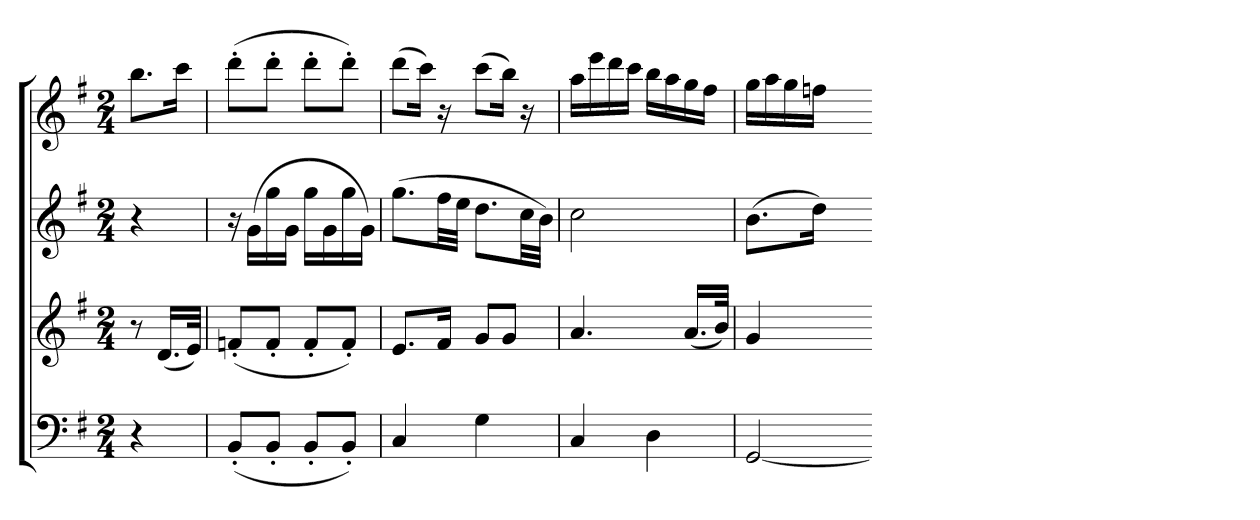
**kern	**kern	**kern	**kern
*part4	*part3	*part2	*part1
*staff4	*staff3	*staff2	*staff1
*clefF4	*clefG2	*clefG2	*clefG2
*k[f#]	*k[f#]	*k[f#]	*k[f#]
*G:	*G:	*G:	*G:
*M2/4	*M2/4	*M2/4	*M2/4
=	=	=	=
4r	8r	4r	8.bbL
.	(16.dLL	.	.
.	.	.	16cccJk
.	32eJJk)	.	.
=	=	=	=
(8BB'L	(8fn'L	16r	(8ddd'L
.	.	(16gLL	.
8BB'J	8f'J	16gg	8ddd'J
.	.	16gJJ	.
8BB'L	8f'L	16ggLL	8ddd'L
.	.	16g	.
8BB'J)	8f'J)	16gg	8ddd'J)
.	.	16gJJ)	.
=	=	=	=
4C	8.eL	(8.ggL	(8dddL
.	.	.	16cccJk)
.	16f#Jk	32ff#LL	16r
.	.	32eeJJJ	.
4G	8gL	8.ddL	(8cccL
.	8gJ	.	16bbJk)
.	.	32ccLL	16r
.	.	32bJJJ)	.
=	=	=	=
4C	4.a	2cc	16aaLL
.	.	.	16eee
.	.	.	16ddd
.	.	.	16cccJJ
4D	.	.	16bbLL
.	.	.	16aa
.	(16.aLL	.	16gg
.	.	.	16ff#JJ
.	32bJJk)	.	.
=	=	=	=
[2GG	4g	(8.bL	16ggLL
.	.	.	16aa
.	.	.	16gg
.	.	16ddJk)	16ffnJJ
.	4ryy	4ryy	4ryy
=-	=-	=-	=-
*-	*-	*-	*-
